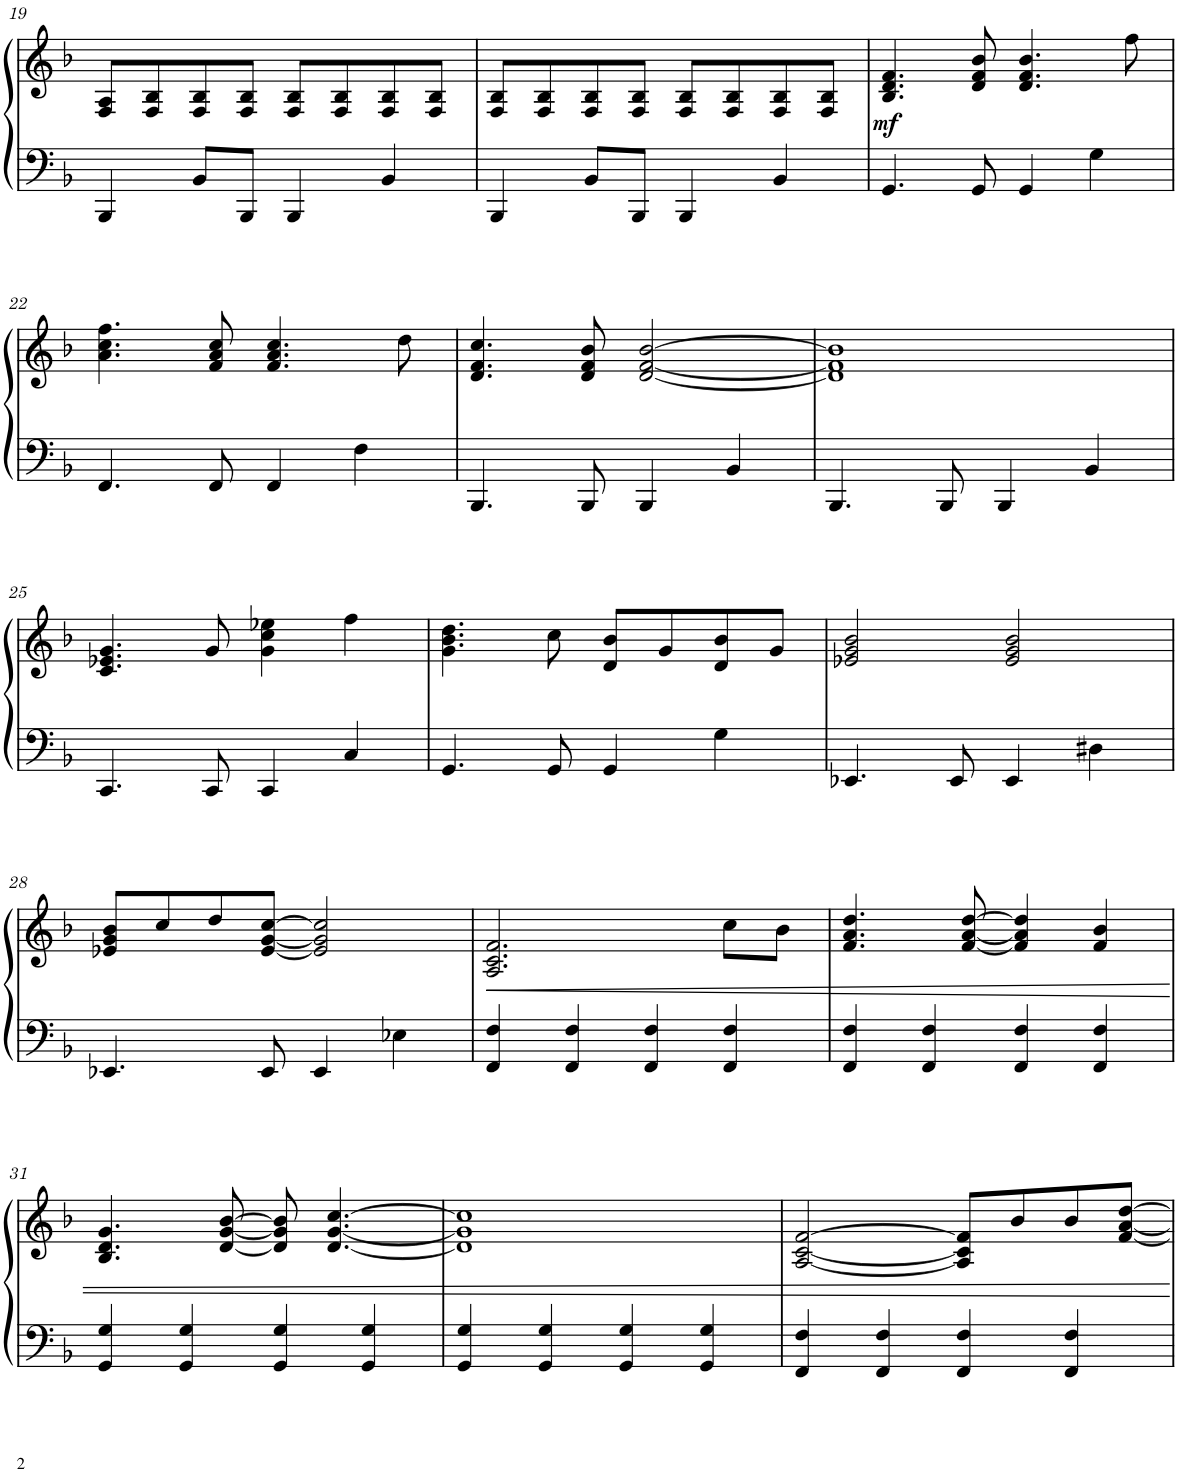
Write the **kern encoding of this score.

**kern	**kern	**dynam
*part1	*part1	*part1
*staff2	*staff1	*staff1/2
*I"Piano	*	*
*I'Pno.	*	*
!!LO:PB:g=z
*clefF4	*clefG2	*
*k[b-]	*k[b-]	*
*M4/4	*M4/4	*
=19	=19	=19
4BBB-/	8F/ 8A/L	.
.	8F/ 8B-/	.
8BB-/L	8F/ 8B-/	.
8BBB-/J	8F/ 8B-/J	.
4BBB-/	8F/ 8B-/L	.
.	8F/ 8B-/	.
4BB-/	8F/ 8B-/	.
.	8F/ 8B-/J	.
=20	=20	=20
4BBB-/	8F/ 8B-/L	.
.	8F/ 8B-/	.
8BB-/L	8F/ 8B-/	.
8BBB-/J	8F/ 8B-/J	.
4BBB-/	8F/ 8B-/L	.
.	8F/ 8B-/	.
4BB-/	8F/ 8B-/	.
.	8F/ 8B-/J	.
=21	=21	=21
!	!	!LO:DY:b
4.GG/	4.B-/ 4.d/ 4.f/	mf
8GG/	8d/ 8f/ 8b-/	.
4GG/	4.d/ 4.f/ 4.b-/	.
4G\	.	.
.	8ff\	.
!!LO:LB:g=z
=22	=22	=22
4.FF/	4.a\ 4.cc\ 4.ff\	.
8FF/	8f/ 8a/ 8cc/	.
4FF/	4.f/ 4.a/ 4.cc/	.
4F\	.	.
.	8dd\	.
=23	=23	=23
4.BBB-/	4.d/ 4.f/ 4.cc/	.
8BBB-/	8d/ 8f/ 8b-/	.
4BBB-/	[2d/ [2f/ [2b-/	.
4BB-/	.	.
=24	=24	=24
4.BBB-/	1d] 1f] 1b-]	.
8BBB-/	.	.
4BBB-/	.	.
4BB-/	.	.
!!LO:LB:g=z
=25	=25	=25
4.CC/	4.c/ 4.e-X/ 4.g/	.
8CC/	8g/	.
4CC/	4g\ 4cc\ 4ee-X\	.
4C/	4ff\	.
=26	=26	=26
4.GG/	4.g\ 4.b-\ 4.dd\	.
8GG/	8cc\	.
4GG/	8d/ 8b-/L	.
.	8g/	.
4G\	8d/ 8b-/	.
.	8g/J	.
=27	=27	=27
4.EE-X/	2e-X/ 2g/ 2b-/	.
8EE-/	.	.
4EE-/	2e-/ 2g/ 2b-/	.
4D#X\	.	.
!!LO:LB:g=z
=28	=28	=28
4.EE-X/	8e-X/ 8g/ 8b-/L	.
.	8cc/	.
.	8dd/	.
8EE-/	[8e-/ [8g/ [8cc/J	.
4EE-/	2e-/] 2g/] 2cc/]	.
4E-X\	.	.
=29	=29	=29
4FF/ 4F/	2.A/ 2.c/ 2.f/	.
4FF/ 4F/	.	.
4FF/ 4F/	.	.
4FF/ 4F/	8cc\L	.
.	8b-\J	.
=30	=30	=30
4FF/ 4F/	4.f/ 4.a/ 4.dd/	.
4FF/ 4F/	.	.
.	[8f/ [8a/ [8dd/	.
4FF/ 4F/	4f/] 4a/] 4dd/]	.
4FF/ 4F/	4f/ 4b-/	.
!!LO:LB:g=z
=31	=31	=31
4GG/ 4G/	4.B-/ 4.d/ 4.g/	.
4GG/ 4G/	.	.
.	[8d/ [8g/ [8b-/	.
4GG/ 4G/	8d/] 8g/] 8b-/]	.
.	[4.d/ [4.g/ [4.cc/	.
4GG/ 4G/	.	.
=32	=32	=32
4GG/ 4G/	1d] 1g] 1cc]	.
4GG/ 4G/	.	.
4GG/ 4G/	.	.
4GG/ 4G/	.	.
=33	=33	=33
4FF/ 4F/	[2A/ [2c/ [2f/	.
4FF/ 4F/	.	.
4FF/ 4F/	8A/] 8c/] 8f/]L	.
.	8b-/	.
4FF/ 4F/	8b-/	.
.	[8f/ [8a/ [8dd/J	.
=	=	=
*-	*-	*-
